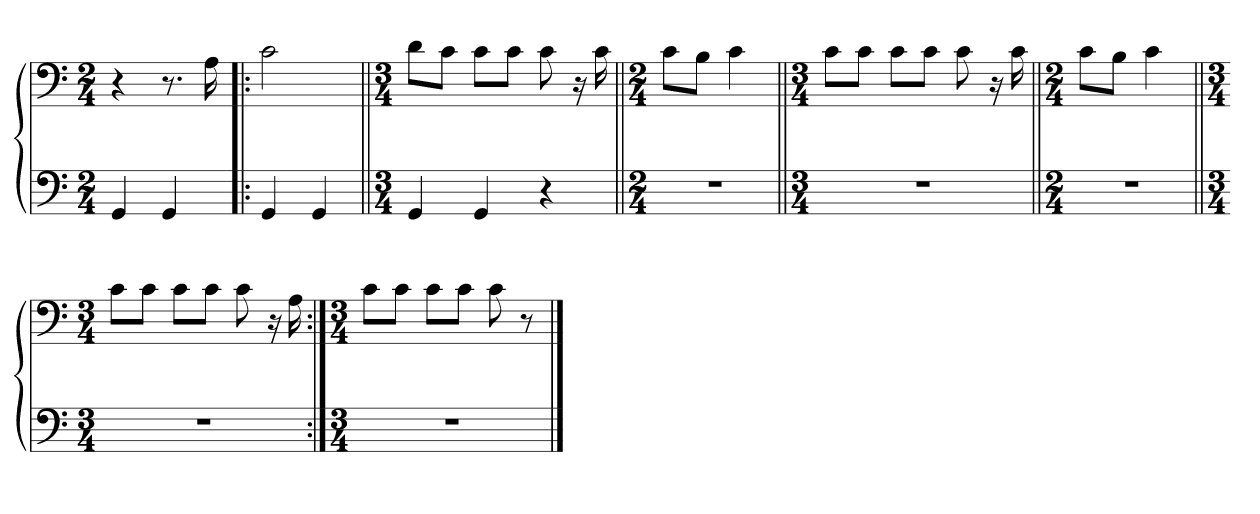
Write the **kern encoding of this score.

**kern	**kern
*part1	*part1
*staff2	*staff1
*clefF4	*clefF4
*k[]	*k[]
*M2/4	*M2/4
=1	=1
4GG/	4r
4GG/	8.r
.	16A\
=2!|:	=2!|:
4GG/	2c\
4GG/	.
=3||	=3||
*M3/4	*M3/4
4GG/	8d\L
.	8c\J
4GG/	8c\L
.	8c\J
4r	8c\
.	16r
.	16c\
=4||	=4||
*M2/4	*M2/4
2r	8c\L
.	8B\J
.	4c\
=5||	=5||
*M3/4	*M3/4
2.r	8c\L
.	8c\J
.	8c\L
.	8c\J
.	8c\
.	16r
.	16c\
=6||	=6||
*M2/4	*M2/4
2r	8c\L
.	8B\J
.	4c\
=||	=||
*M3/4	*M3/4
2.r	8c\L
.	8c\J
.	8c\L
.	8c\J
.	8c\
.	16r
.	16A\
=8:|!	=8:|!
*M3/4	*M3/4
2.r	8c\L
.	8c\J
.	8c\L
.	8c\J
.	8c\
.	8r
==	==
*-	*-
